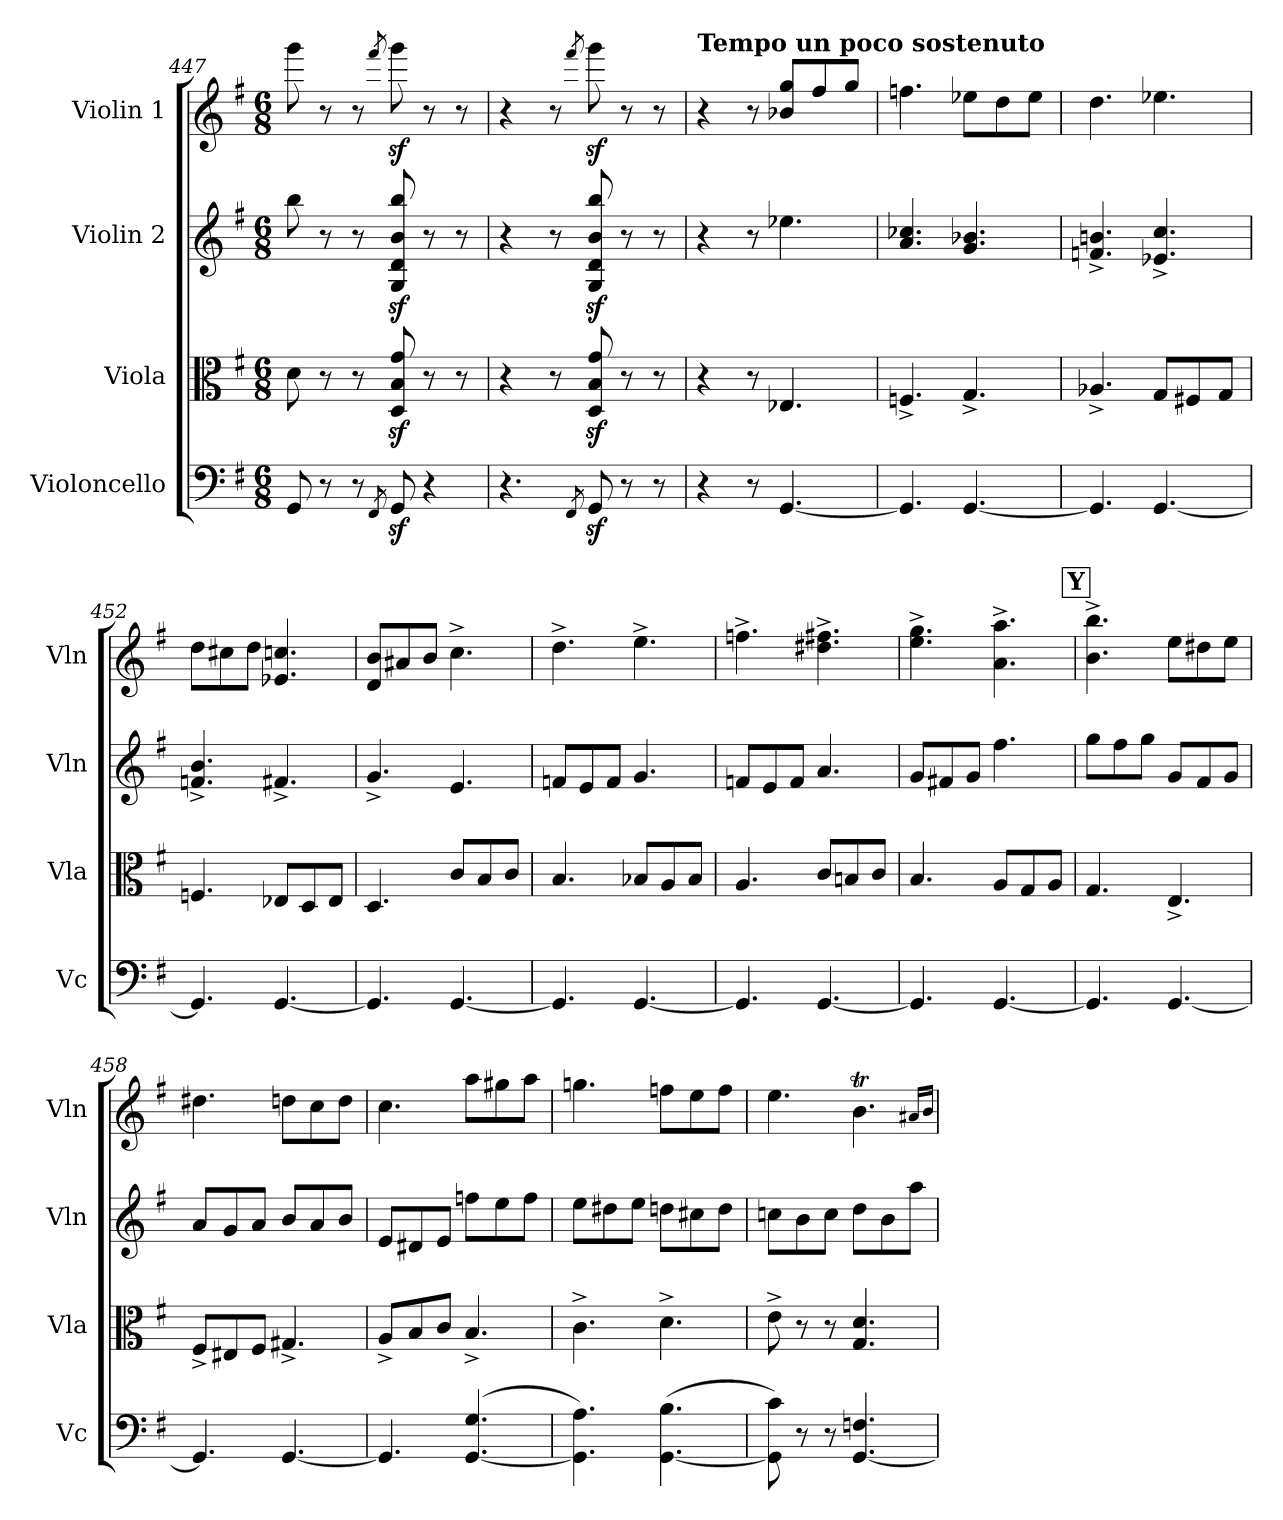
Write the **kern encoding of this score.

**kern	**dynam	**kern	**dynam	**kern	**dynam	**kern	**dynam
*part4	*part4	*part3	*part3	*part2	*part2	*part1	*part1
*staff4	*staff4	*staff3	*staff3	*staff2	*staff2	*staff1	*staff1
*I"Violoncello	*	*I"Viola	*	*I"Violin 2	*	*I"Violin 1	*
*I'Vc	*	*I'Vla	*	*I'Vln	*	*I'Vln	*
*clefF4	*	*clefC3	*	*clefG2	*	*clefG2	*
*k[f#]	*	*k[f#]	*	*k[f#]	*	*k[f#]	*
*M6/8	*	*M6/8	*	*M6/8	*	*M6/8	*
=447	=447	=447	=447	=447	=447	=447	=447
8GG/	.	8d\	.	8bb\	.	8ggg\	.
8r	.	8r	.	8r	.	8r	.
8r	.	8r	.	8r	.	8r	.
8qFF#/	.	.	.	.	.	8qfff#/	.
8GGz</	.	8D/z< 8B/z< 8g/z<	.	8G/z< 8d/z< 8b/z< 8bb/z<	.	8gggz<\	.
4r	.	8r	.	8r	.	8r	.
.	.	8r	.	8r	.	8r	.
=448	=448	=448	=448	=448	=448	=448	=448
4.r	.	4r	.	4r	.	4r	.
.	.	8r	.	8r	.	8r	.
8qFF#/	.	.	.	.	.	8qfff#/	.
8GGz</	.	8D/z< 8B/z< 8g/z<	.	8G/z< 8d/z< 8b/z< 8bb/z<	.	8gggz<\	.
8r	.	8r	.	8r	.	8r	.
8r	.	8r	.	8r	.	8r	.
=449	=449	=449	=449	=449	=449	=449	=449
!	!	!	!	!	!	!LO:TX:a:B:t=Tempo un poco sostenuto	!
!	!LO:DY:b	!	!	!	!	!	!
!	!LO:DY:n=1:b	!	!LO:DY:b	!	!	!	!
!	!	!	!LO:DY:n=1:b	!	!LO:DY:b	!	!
!	!	!	!	!	!LO:DY:n=1:b	!	!LO:DY:b
!	!	!	!	!	!	!	!LO:DY:n=1:b
4r	ff other-dynamics	4r	ff other-dynamics	4r	ff other-dynamics	4r	ff other-dynamics
8r	.	8r	.	8r	.	8r	.
[<4.GG/	.	4.E-X/	.	4.ee-X\	.	8b-X/ 8gg/L	.
.	.	.	.	.	.	8ff#/	.
.	.	.	.	.	.	8gg/J	.
!!LO:LB:g=z
=450	=450	=450	=450	=450	=450	=450	=450
4.GG/]	.	4.Fn^/	.	4.a/ 4.cc-X/	.	4.ffn\	.
[<4.GG/	.	4.G^/	.	4.g/ 4.b-X/	.	8ee-X\L	.
.	.	.	.	.	.	8dd\	.
.	.	.	.	.	.	8ee-\J	.
=451	=451	=451	=451	=451	=451	=451	=451
4.GG/]	.	4.A-X^/	.	4.fn/^ 4.bn/^	.	4.dd\	.
[<4.GG/	.	8G/L	.	4.e-X/^ 4.cc/^	.	4.ee-X\	.
.	.	8F#X/	.	.	.	.	.
.	.	8G/J	.	.	.	.	.
=452	=452	=452	=452	=452	=452	=452	=452
4.GG/]	.	4.Fn/	.	4.fn/^ 4.b/^	.	8dd\L	.
.	.	.	.	.	.	8cc#X\	.
.	.	.	.	.	.	8dd\J	.
[<4.GG/	.	8E-X/L	.	4.f#X^/	.	4.e-X/ 4.ccn/	.
.	.	8D/	.	.	.	.	.
.	.	8E-/J	.	.	.	.	.
=453	=453	=453	=453	=453	=453	=453	=453
4.GG/]	.	4.D/	.	4.g^/	.	8d/ 8b/L	.
.	.	.	.	.	.	8a#X/	.
.	.	.	.	.	.	8b/J	.
[<4.GG/	.	8c/L	.	4.e/	.	4.cc^\	.
.	.	8B/	.	.	.	.	.
.	.	8c/J	.	.	.	.	.
=454	=454	=454	=454	=454	=454	=454	=454
4.GG/]	.	4.B/	.	8fn/L	.	4.dd^\	.
.	.	.	.	8e/	.	.	.
.	.	.	.	8f/J	.	.	.
[<4.GG/	.	8B-X/L	.	4.g/	.	4.ee^\	.
.	.	8A/	.	.	.	.	.
.	.	8B-/J	.	.	.	.	.
=455	=455	=455	=455	=455	=455	=455	=455
4.GG/]	.	4.A/	.	8fn/L	.	4.ffn^\	.
.	.	.	.	8e/	.	.	.
.	.	.	.	8f/J	.	.	.
[<4.GG/	.	8c/L	.	4.a/	.	4.dd#X\^ 4.ff#X\^	.
.	.	8Bn/	.	.	.	.	.
.	.	8c/J	.	.	.	.	.
!!LO:PB:g=z
=456	=456	=456	=456	=456	=456	=456	=456
4.GG/]	.	4.B/	.	8g/L	.	4.ee\^ 4.gg\^	.
.	.	.	.	8f#X/	.	.	.
.	.	.	.	8g/J	.	.	.
[<4.GG/	.	8A/L	.	4.ff#\	.	4.a\^ 4.aa\^	.
.	.	8G/	.	.	.	.	.
.	.	8A/J	.	.	.	.	.
!!LO:REH:place=s1:a:B:cj:fs=14:t=Y
=457	=457	=457	=457	=457	=457	=457	=457
4.GG/]	.	4.G/	.	8gg\L	.	4.b\^ 4.bb\^	.
.	.	.	.	8ff#\	.	.	.
.	.	.	.	8gg\J	.	.	.
[<4.GG/	.	4.E^/	.	8g/L	.	8ee\L	.
.	.	.	.	8f#/	.	8dd#X\	.
.	.	.	.	8g/J	.	8ee\J	.
=458	=458	=458	=458	=458	=458	=458	=458
4.GG/]	.	8F#^/L	.	8a/L	.	4.dd#X\	.
.	.	8E#X/	.	8g/	.	.	.
.	.	8F#/J	.	8a/J	.	.	.
[<4.GG/	.	4.G#X^/	.	8b/L	.	8ddn\L	.
.	.	.	.	8a/	.	8cc\	.
.	.	.	.	8b/J	.	8dd\J	.
=459	=459	=459	=459	=459	=459	=459	=459
4.GG/]	.	8A^/L	.	8e/L	.	4.cc\	.
.	.	8B/	.	8d#X/	.	.	.
.	.	8c/J	.	8e/J	.	.	.
([<4.GG/ 4.G/	.	4.B^/	.	8ffn\L	.	8aa\L	.
.	.	.	.	8ee\	.	8gg#X\	.
.	.	.	.	8ff\J	.	8aa\J	.
=460	=460	=460	=460	=460	=460	=460	=460
4.GG\] 4.A\)	.	4.c^\	.	8ee\L	.	4.ggn\	.
.	.	.	.	8dd#X\	.	.	.
.	.	.	.	8ee\J	.	.	.
(>[<4.GG\ 4.B\	.	4.d^\	.	8ddn\L	.	8ffn\L	.
.	.	.	.	8cc#X\	.	8ee\	.
.	.	.	.	8dd\J	.	8ff\J	.
=461	=461	=461	=461	=461	=461	=461	=461
8GG\] 8c\)	.	8e^\	.	8ccn\L	.	4.ee\	.
8r	.	8r	.	8b\	.	.	.
8r	.	8r	.	8cc\J	.	.	.
[<4.GG/ 4.Fn/	.	4.G/ 4.d/	.	8dd\L	.	4.bt\	.
.	.	.	.	8b\	.	.	.
.	.	.	.	8aa\J	.	.	.
.	.	.	.	.	.	16qa#X/LL	.
.	.	.	.	.	.	16qb/JJ	.
=	=	=	=	=	=	=	=
*-	*-	*-	*-	*-	*-	*-	*-
